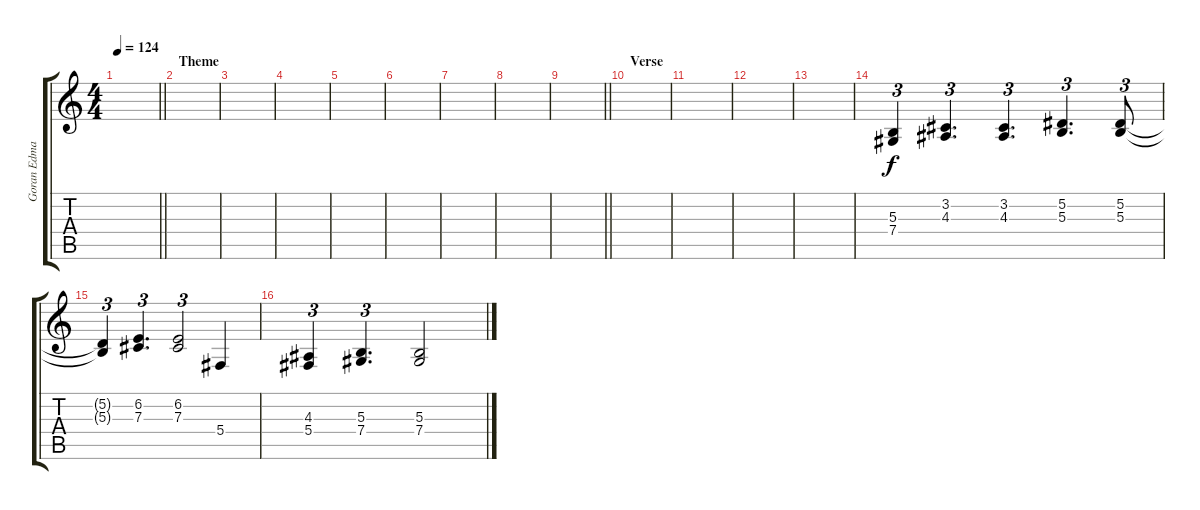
\track ("Goran Edman" "Goran Edma") {instrument choiraahs}
\staff {score tabs}
\tuning (Eb4 Bb3 Gb3 Db3 Ab2 Eb2) {hide}
\ts (4 4)
\tempo 124
\clef g2
\barLineRight lightlight
\ks c
|
\section ("" "Theme")
|
|
|
|
|
|
|
\barLineRight lightlight
|
\section ("" "Verse")
|
|
|
|
(5.3 7.4).4{tu (3 2)} (3.2 4.3).4{d tu (3 2)} (3.2 4.3).4{d tu (3 2)} (5.2 5.3).4{d tu (3 2)} (5.2 5.3).8{tu (3 2)} |
(5.2{t} 5.3{t}).4{tu (3 2)} (6.2 7.3).4{d tu (3 2)} (6.2 7.3).2{tu (3 2)} 5.4.4 |
(4.3 5.4).4{tu (3 2)} (5.3 7.4).4{d tu (3 2)} (5.3 7.4).2
